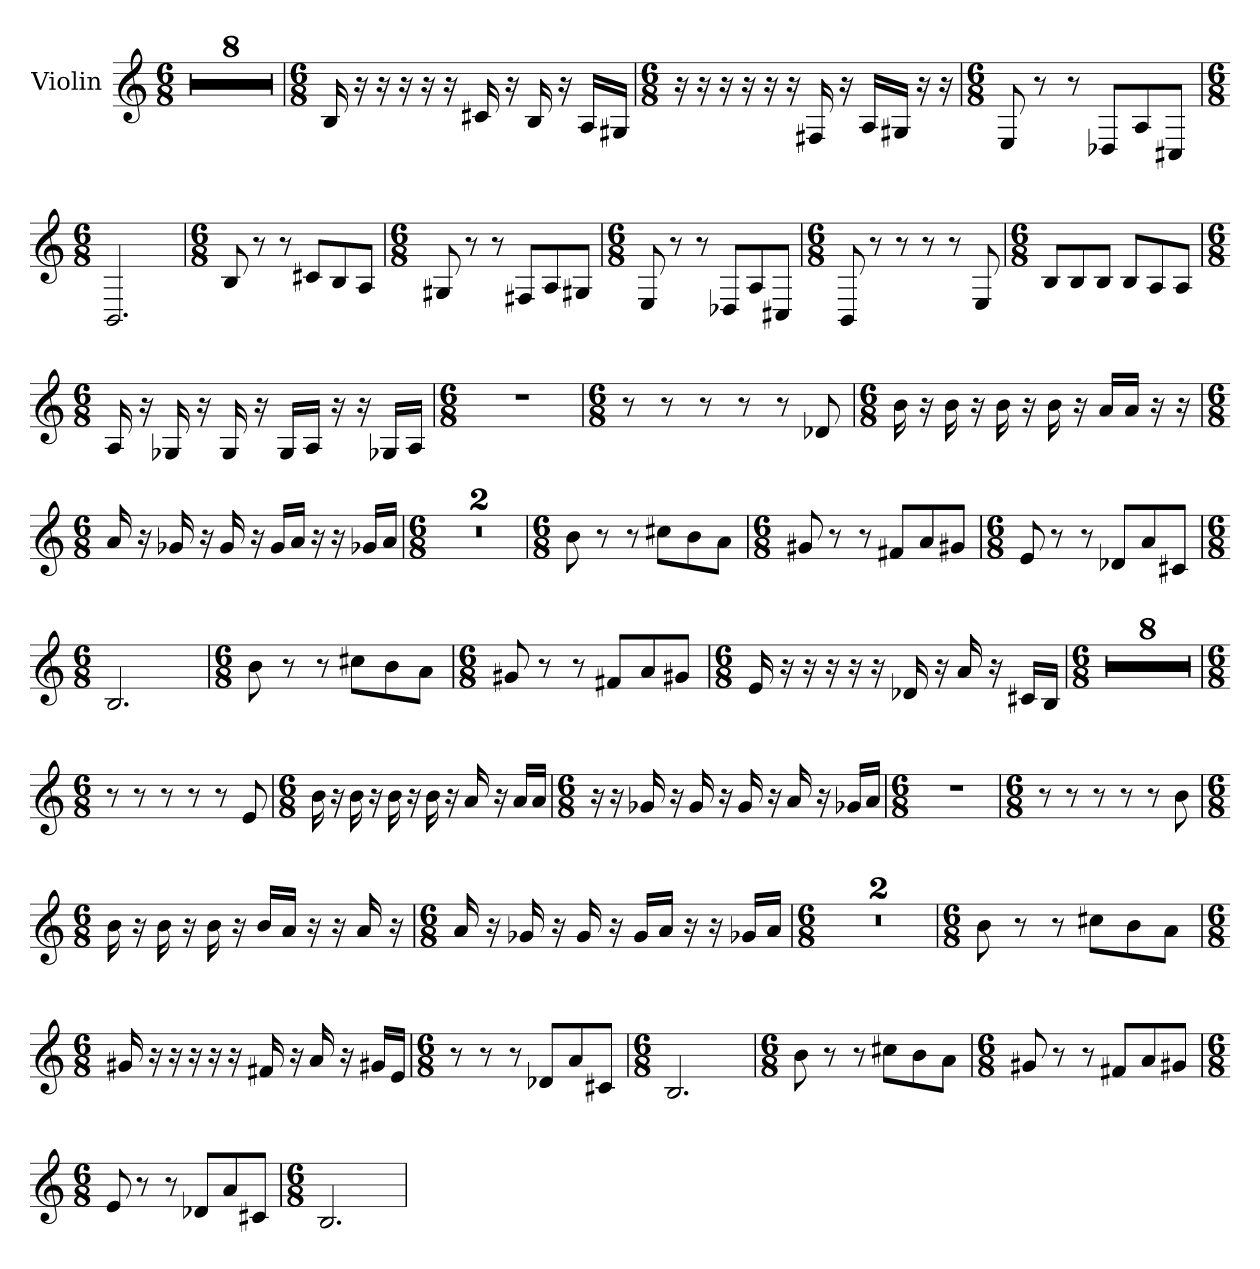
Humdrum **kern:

**kern
*part1
*staff1
*I"Violin
*I'Vln
*M6/8
=
2.r
=
*M6/8
2.r
=
*M6/8
2.r
=
*M6/8
2.r
=
*M6/8
2.r
=
*M6/8
2.r
=
*M6/8
2.r
=
*M6/8
2.r
=
*M6/8
16B
16r
16r
16r
16r
16r
16c#X
16r
16B
16r
16ALL
16G#XJJ
=
*M6/8
16r
16r
16r
16r
16r
16r
16F#X
16r
16ALL
16G#XJJ
16r
16r
=
*M6/8
8E
8r
8r
8D-XL
8A
8C#XJ
=
*M6/8
2.BB
=
*M6/8
8B
8r
8r
8c#XL
8B
8AJ
=
*M6/8
8G#X
8r
8r
8F#XL
8A
8G#XJ
=
*M6/8
8E
8r
8r
8D-XL
8A
8C#XJ
=
*M6/8
8BB
8r
8r
8r
8r
8E
=
*M6/8
8BL
8B
8BJ
8BL
8A
8AJ
=
*M6/8
16A
16r
16G-X
16r
16G-
16r
16G-LL
16AJJ
16r
16r
16G-XLL
16AJJ
=
*M6/8
2.r
=
*M6/8
8r
8r
8r
8r
8r
8d-X
=
*M6/8
16b
16r
16b
16r
16b
16r
16b
16r
16aLL
16aJJ
16r
16r
=
*M6/8
16a
16r
16g-X
16r
16g-
16r
16g-LL
16aJJ
16r
16r
16g-XLL
16aJJ
=
*M6/8
2.r
=
*M6/8
2.r
=
*M6/8
8b
8r
8r
8cc#XL
8b
8aJ
=
*M6/8
8g#X
8r
8r
8f#XL
8a
8g#XJ
=
*M6/8
8e
8r
8r
8d-XL
8a
8c#XJ
=
*M6/8
2.B
=
*M6/8
8b
8r
8r
8cc#XL
8b
8aJ
=
*M6/8
8g#X
8r
8r
8f#XL
8a
8g#XJ
=
*M6/8
16e
16r
16r
16r
16r
16r
16d-X
16r
16a
16r
16c#XLL
16BJJ
=
*M6/8
2.r
=
*M6/8
2.r
=
*M6/8
2.r
=
*M6/8
2.r
=
*M6/8
2.r
=
*M6/8
2.r
=
*M6/8
2.r
=
*M6/8
2.r
=
*M6/8
8r
8r
8r
8r
8r
8e
=
*M6/8
16b
16r
16b
16r
16b
16r
16b
16r
16a
16r
16aLL
16aJJ
=
*M6/8
16r
16r
16g-X
16r
16g-
16r
16g-
16r
16a
16r
16g-XLL
16aJJ
=
*M6/8
2.r
=
*M6/8
8r
8r
8r
8r
8r
8b
=
*M6/8
16b
16r
16b
16r
16b
16r
16bLL
16aJJ
16r
16r
16a
16r
=
*M6/8
16a
16r
16g-X
16r
16g-
16r
16g-LL
16aJJ
16r
16r
16g-XLL
16aJJ
=
*M6/8
2.r
=
*M6/8
2.r
=
*M6/8
8b
8r
8r
8cc#XL
8b
8aJ
=
*M6/8
16g#X
16r
16r
16r
16r
16r
16f#X
16r
16a
16r
16g#XLL
16eJJ
=
*M6/8
8r
8r
8r
8d-XL
8a
8c#XJ
=
*M6/8
2.B
=
*M6/8
8b
8r
8r
8cc#XL
8b
8aJ
=
*M6/8
8g#X
8r
8r
8f#XL
8a
8g#XJ
=
*M6/8
8e
8r
8r
8d-XL
8a
8c#XJ
=
*M6/8
2.B
=
*-
